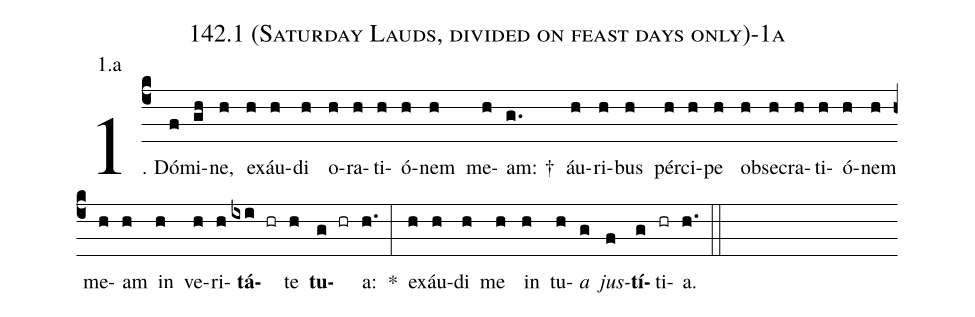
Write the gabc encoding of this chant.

name: 142.1 (Saturday Lauds, divided on feast days only)-1a;
annotation: 1.a;
%%
(c4)1. Dó(f)mi(gh)ne,(h) ex(h)áu(h)di(h) o(h)ra(h)ti(h)ó(h)nem(h) me(h)am: †(g.) áu(h)ri(h)bus(h) pér(h)ci(h)pe(h) ob(h)se(h)cra(h)ti(h)ó(h)nem(h) me(h)am(h) in(h) ve(h)ri(h)<b>tá</b>(ixi hr)te(h) <b>tu</b>(g hr)a:(h.) *(:) ex(h)áu(h)di(h) me(h) in(h) tu(h)<i>a</i>(g) <i>jus</i>(f)<b>tí</b>(g)ti(hr)a.(h.) (::)
